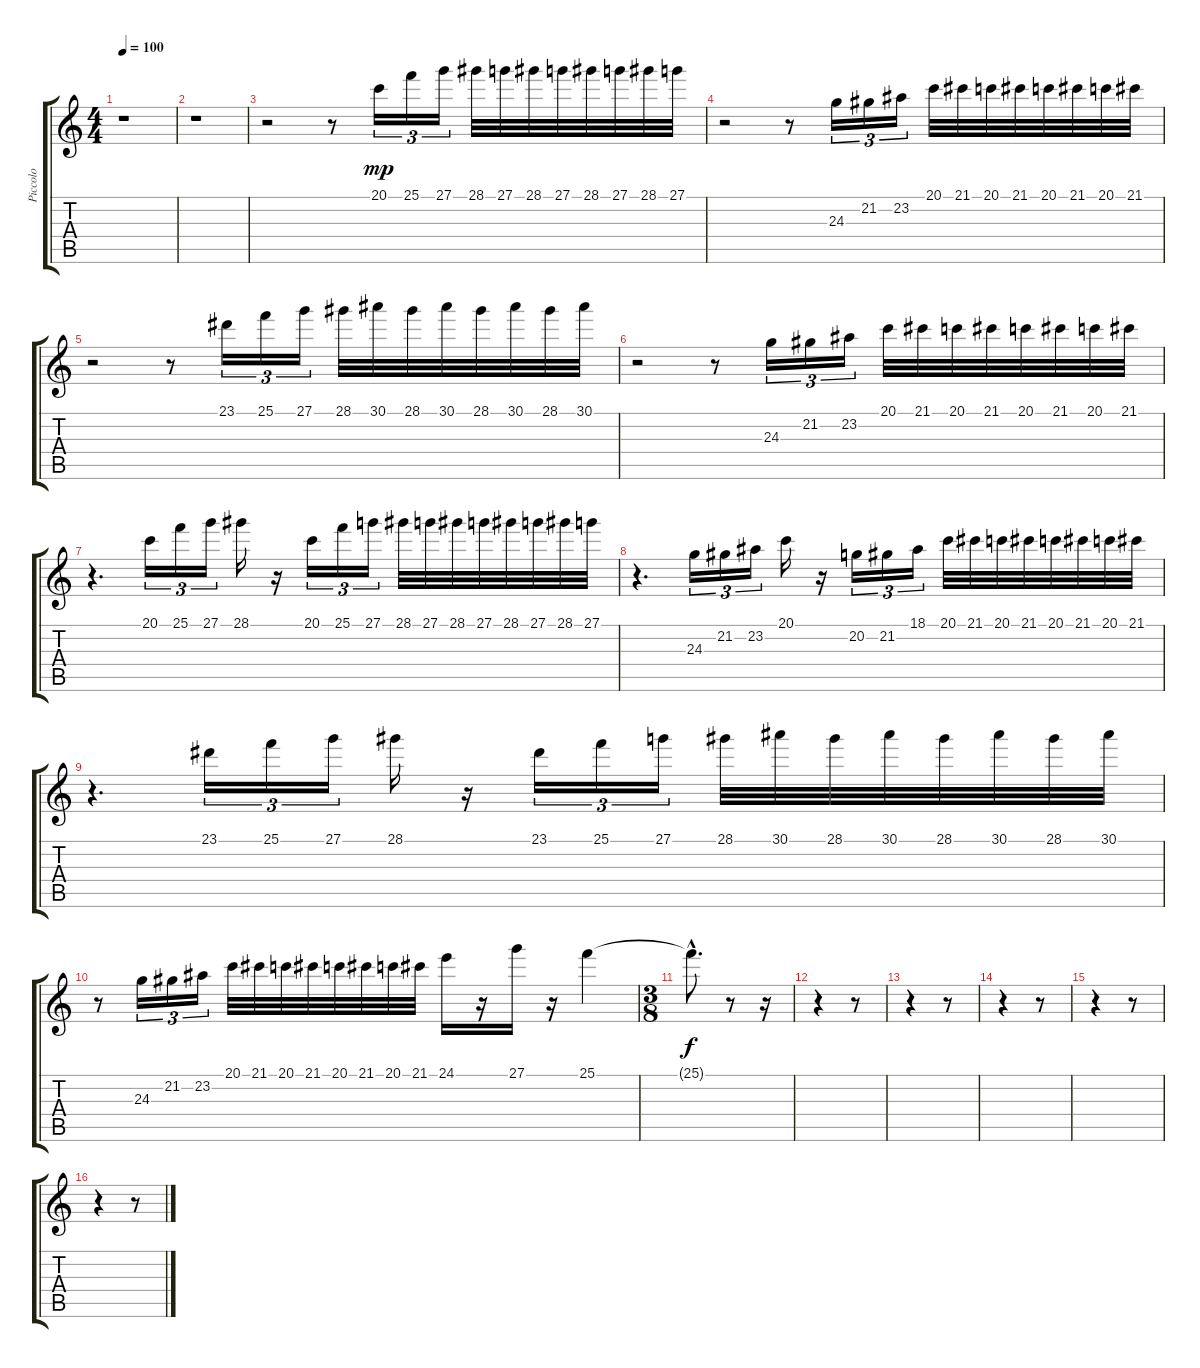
\track ("Piccolo" "Piccolo") {instrument piccolo}
\staff {score tabs}
\tuning (E4 B3 G3 D3 A2 E2) {hide}
\ts (4 4)
\tempo 100
\clef g2
\ks c
r.1{dy mp instrument piccolo} |
r.1 |
r.2 r.8 20.1.16{tu (3 2)} 25.1.16{tu (3 2)} 27.1.16{tu (3 2)} 28.1.32 27.1.32 28.1.32 27.1.32 28.1.32 27.1.32 28.1.32 27.1.32 |
r.2 r.8 24.3.16{tu (3 2)} 21.2.16{tu (3 2)} 23.2.16{tu (3 2)} 20.1.32 21.1.32 20.1.32 21.1.32 20.1.32 21.1.32 20.1.32 21.1.32 |
r.2 r.8 23.1.16{tu (3 2)} 25.1.16{tu (3 2)} 27.1.16{tu (3 2)} 28.1.32 30.1.32 28.1.32 30.1.32 28.1.32 30.1.32 28.1.32 30.1.32 |
r.2 r.8 24.3.16{tu (3 2)} 21.2.16{tu (3 2)} 23.2.16{tu (3 2)} 20.1.32 21.1.32 20.1.32 21.1.32 20.1.32 21.1.32 20.1.32 21.1.32 |
r.4{d} 20.1.16{tu (3 2)} 25.1.16{tu (3 2)} 27.1.16{tu (3 2)} 28.1.16 r.16 20.1.16{tu (3 2)} 25.1.16{tu (3 2)} 27.1.16{tu (3 2)} 28.1.32 27.1.32 28.1.32 27.1.32 28.1.32 27.1.32 28.1.32 27.1.32 |
r.4{d} 24.3.16{tu (3 2)} 21.2.16{tu (3 2)} 23.2.16{tu (3 2)} 20.1.16 r.16 20.2.16{tu (3 2)} 21.2.16{tu (3 2)} 18.1.16{tu (3 2)} 20.1.32 21.1.32 20.1.32 21.1.32 20.1.32 21.1.32 20.1.32 21.1.32 |
r.4{d} 23.1.16{tu (3 2)} 25.1.16{tu (3 2)} 27.1.16{tu (3 2)} 28.1.16 r.16 23.1.16{tu (3 2)} 25.1.16{tu (3 2)} 27.1.16{tu (3 2)} 28.1.32 30.1.32 28.1.32 30.1.32 28.1.32 30.1.32 28.1.32 30.1.32 |
r.8 24.3.16{tu (3 2)} 21.2.16{tu (3 2)} 23.2.16{tu (3 2)} 20.1.32 21.1.32 20.1.32 21.1.32 20.1.32 21.1.32 20.1.32 21.1.32 24.1.16 r.16 27.1.16 r.16 25.1.4 |
\ts (3 8)
25.1{hac t}.8{d dy f} r.8 r.16 |
r.4 r.8 |
r.4 r.8 |
r.4 r.8 |
r.4 r.8 |
r.4 r.8
